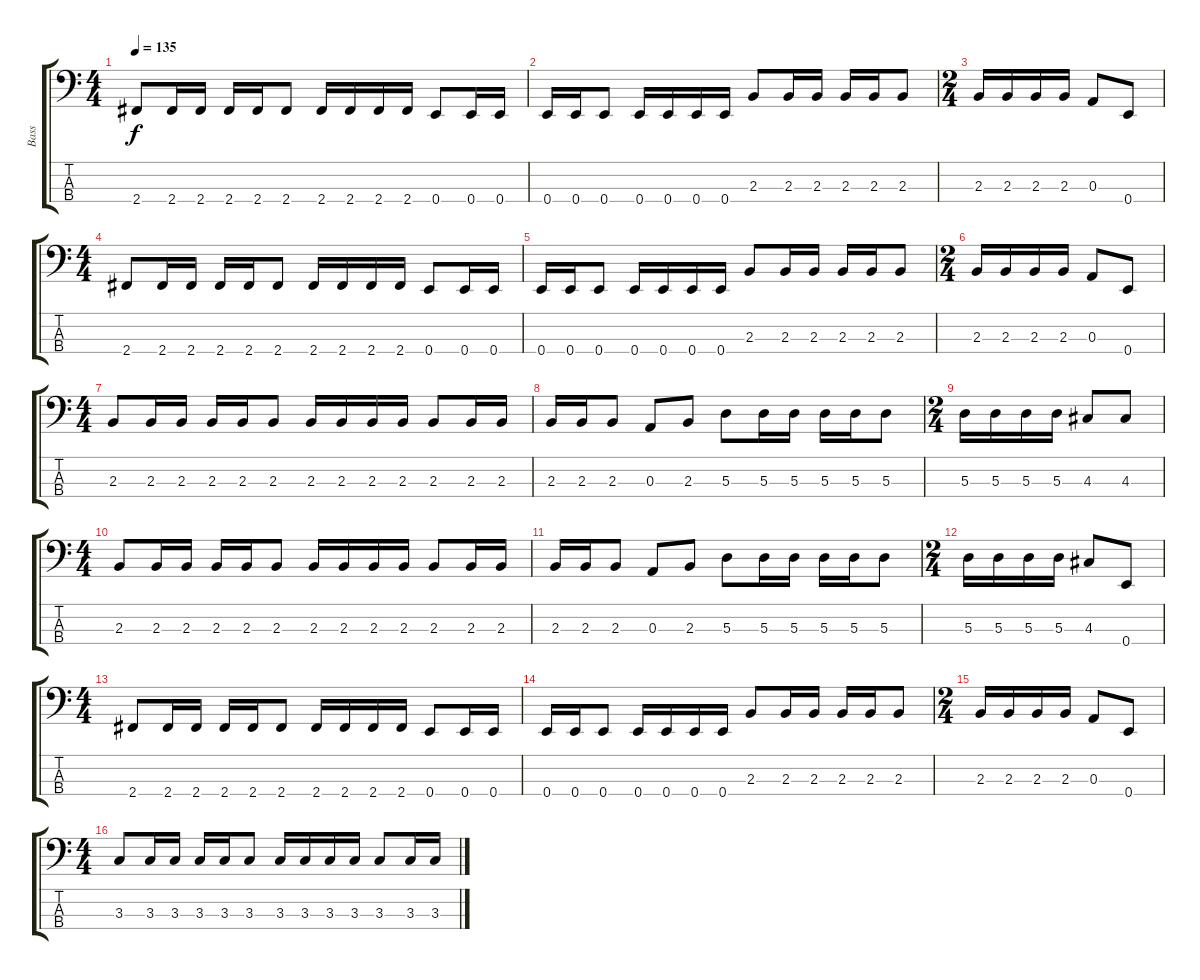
\track ("Bass" "Bass") {instrument electricbassfinger}
\staff {score tabs}
\tuning (G2 D2 A1 E1) {hide}
\ts (4 4)
\tempo 135
\clef f4
\ks c
2.4.8{dy f} 2.4.16 2.4.16 2.4.16 2.4.16 2.4.8 2.4.16 2.4.16 2.4.16 2.4.16 0.4.8 0.4.16 0.4.16 |
0.4.16 0.4.16 0.4.8 0.4.16 0.4.16 0.4.16 0.4.16 2.3.8 2.3.16 2.3.16 2.3.16 2.3.16 2.3.8 |
\ts (2 4)
2.3.16 2.3.16 2.3.16 2.3.16 0.3.8 0.4.8 |
\ts (4 4)
2.4.8 2.4.16 2.4.16 2.4.16 2.4.16 2.4.8 2.4.16 2.4.16 2.4.16 2.4.16 0.4.8 0.4.16 0.4.16 |
0.4.16 0.4.16 0.4.8 0.4.16 0.4.16 0.4.16 0.4.16 2.3.8 2.3.16 2.3.16 2.3.16 2.3.16 2.3.8 |
\ts (2 4)
2.3.16 2.3.16 2.3.16 2.3.16 0.3.8 0.4.8 |
\ts (4 4)
2.3.8 2.3.16 2.3.16 2.3.16 2.3.16 2.3.8 2.3.16 2.3.16 2.3.16 2.3.16 2.3.8 2.3.16 2.3.16 |
2.3.16 2.3.16 2.3.8 0.3.8 2.3.8 5.3.8 5.3.16 5.3.16 5.3.16 5.3.16 5.3.8 |
\ts (2 4)
5.3.16 5.3.16 5.3.16 5.3.16 4.3.8 4.3.8 |
\ts (4 4)
2.3.8 2.3.16 2.3.16 2.3.16 2.3.16 2.3.8 2.3.16 2.3.16 2.3.16 2.3.16 2.3.8 2.3.16 2.3.16 |
2.3.16 2.3.16 2.3.8 0.3.8 2.3.8 5.3.8 5.3.16 5.3.16 5.3.16 5.3.16 5.3.8 |
\ts (2 4)
5.3.16 5.3.16 5.3.16 5.3.16 4.3.8 0.4.8 |
\ts (4 4)
2.4.8 2.4.16 2.4.16 2.4.16 2.4.16 2.4.8 2.4.16 2.4.16 2.4.16 2.4.16 0.4.8 0.4.16 0.4.16 |
0.4.16 0.4.16 0.4.8 0.4.16 0.4.16 0.4.16 0.4.16 2.3.8 2.3.16 2.3.16 2.3.16 2.3.16 2.3.8 |
\ts (2 4)
2.3.16 2.3.16 2.3.16 2.3.16 0.3.8 0.4.8 |
\ts (4 4)
3.3.8 3.3.16 3.3.16 3.3.16 3.3.16 3.3.8 3.3.16 3.3.16 3.3.16 3.3.16 3.3.8 3.3.16 3.3.16
